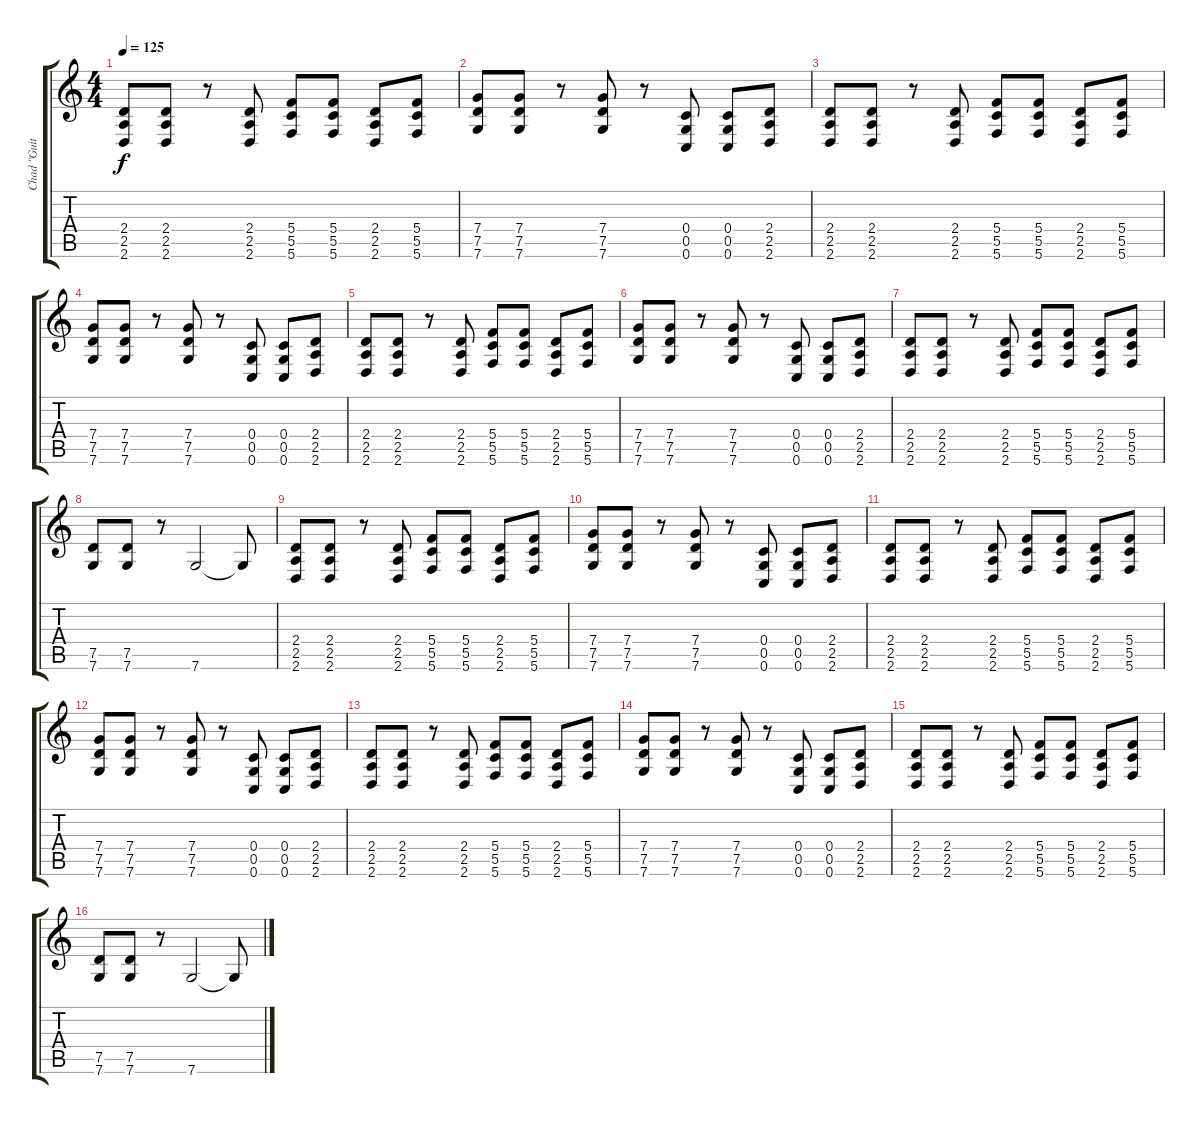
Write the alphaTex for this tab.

\track ("Chad \"Guitar\"" "Chad \"Guit") {instrument electricguitarclean}
\staff {score tabs}
\tuning (D4 A3 F3 C3 G2 C2) {hide}
\ts (4 4)
\tempo 125
\clef g2
\ks c
(2.4 2.5 2.6).8{dy f} (2.4 2.5 2.6).8 r.8 (2.4 2.5 2.6).8 (5.4 5.5 5.6).8 (5.4 5.5 5.6).8 (2.4 2.5 2.6).8 (5.4 5.5 5.6).8 |
(7.4 7.5 7.6).8 (7.4 7.5 7.6).8 r.8 (7.4 7.5 7.6).8 r.8 (0.4 0.5 0.6).8 (0.4 0.5 0.6).8 (2.4 2.5 2.6).8 |
(2.4 2.5 2.6).8 (2.4 2.5 2.6).8 r.8 (2.4 2.5 2.6).8 (5.4 5.5 5.6).8 (5.4 5.5 5.6).8 (2.4 2.5 2.6).8 (5.4 5.5 5.6).8 |
(7.4 7.5 7.6).8 (7.4 7.5 7.6).8 r.8 (7.4 7.5 7.6).8 r.8 (0.4 0.5 0.6).8 (0.4 0.5 0.6).8 (2.4 2.5 2.6).8 |
(2.4 2.5 2.6).8 (2.4 2.5 2.6).8 r.8 (2.4 2.5 2.6).8 (5.4 5.5 5.6).8 (5.4 5.5 5.6).8 (2.4 2.5 2.6).8 (5.4 5.5 5.6).8 |
(7.4 7.5 7.6).8 (7.4 7.5 7.6).8 r.8 (7.4 7.5 7.6).8 r.8 (0.4 0.5 0.6).8 (0.4 0.5 0.6).8 (2.4 2.5 2.6).8 |
(2.4 2.5 2.6).8 (2.4 2.5 2.6).8 r.8 (2.4 2.5 2.6).8 (5.4 5.5 5.6).8 (5.4 5.5 5.6).8 (2.4 2.5 2.6).8 (5.4 5.5 5.6).8 |
(7.5 7.6).8 (7.5 7.6).8 r.8 7.6.2 7.6{t}.8 |
(2.4 2.5 2.6).8 (2.4 2.5 2.6).8 r.8 (2.4 2.5 2.6).8 (5.4 5.5 5.6).8 (5.4 5.5 5.6).8 (2.4 2.5 2.6).8 (5.4 5.5 5.6).8 |
(7.4 7.5 7.6).8 (7.4 7.5 7.6).8 r.8 (7.4 7.5 7.6).8 r.8 (0.4 0.5 0.6).8 (0.4 0.5 0.6).8 (2.4 2.5 2.6).8 |
(2.4 2.5 2.6).8 (2.4 2.5 2.6).8 r.8 (2.4 2.5 2.6).8 (5.4 5.5 5.6).8 (5.4 5.5 5.6).8 (2.4 2.5 2.6).8 (5.4 5.5 5.6).8 |
(7.4 7.5 7.6).8 (7.4 7.5 7.6).8 r.8 (7.4 7.5 7.6).8 r.8 (0.4 0.5 0.6).8 (0.4 0.5 0.6).8 (2.4 2.5 2.6).8 |
(2.4 2.5 2.6).8 (2.4 2.5 2.6).8 r.8 (2.4 2.5 2.6).8 (5.4 5.5 5.6).8 (5.4 5.5 5.6).8 (2.4 2.5 2.6).8 (5.4 5.5 5.6).8 |
(7.4 7.5 7.6).8 (7.4 7.5 7.6).8 r.8 (7.4 7.5 7.6).8 r.8 (0.4 0.5 0.6).8 (0.4 0.5 0.6).8 (2.4 2.5 2.6).8 |
(2.4 2.5 2.6).8 (2.4 2.5 2.6).8 r.8 (2.4 2.5 2.6).8 (5.4 5.5 5.6).8 (5.4 5.5 5.6).8 (2.4 2.5 2.6).8 (5.4 5.5 5.6).8 |
(7.5 7.6).8 (7.5 7.6).8 r.8 7.6.2 7.6{t}.8
